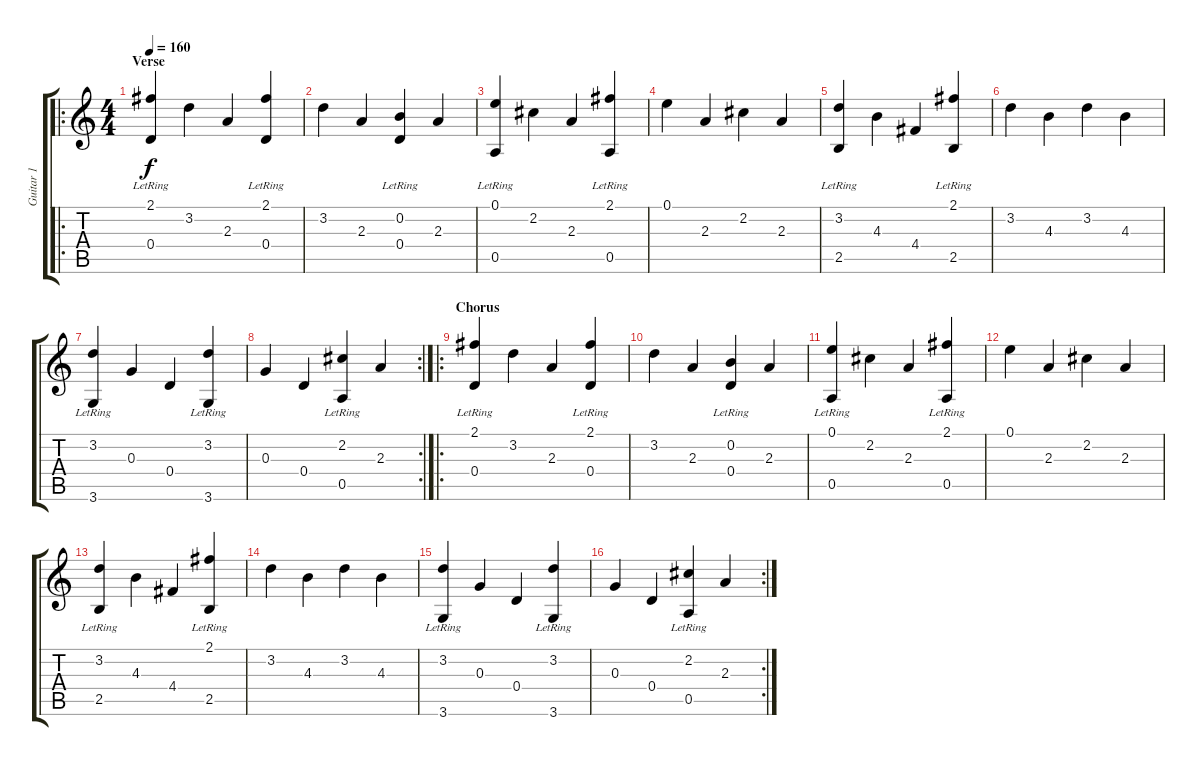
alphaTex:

\track ("Guitar 1" "Guitar 1") {instrument acousticguitarnylon}
\staff {score tabs}
\tuning (E4 B3 G3 D3 A2 E2) {hide}
\ro
\ts (4 4)
\section ("" "Verse")
\tempo 160
\clef g2
\ks c
(2.1{lr} 0.4{lr}).4{dy f} 3.2.4 2.3.4 (2.1 0.4{lr}).4 |
3.2.4 2.3.4 (0.2 0.4{lr}).4 2.3.4 |
(0.1 0.5{lr}).4 2.2.4 2.3.4 (2.1 0.5{lr}).4 |
0.1.4 2.3.4 2.2.4 2.3.4 |
(3.2 2.5{lr}).4 4.3.4 4.4.4 (2.1 2.5{lr}).4 |
3.2.4 4.3.4 3.2.4 4.3.4 |
(3.2 3.6{lr}).4 0.3.4 0.4.4 (3.2 3.6{lr}).4 |
\rc 2
0.3.4 0.4.4 (2.2 0.5{lr}).4 2.3.4 |
\ro
\section ("" "Chorus")
(2.1 0.4{lr}).4 3.2.4 2.3.4 (2.1 0.4{lr}).4 |
3.2.4 2.3.4 (0.2 0.4{lr}).4 2.3.4 |
(0.1 0.5{lr}).4 2.2.4 2.3.4 (2.1 0.5{lr}).4 |
0.1.4 2.3.4 2.2.4 2.3.4 |
(3.2 2.5{lr}).4 4.3.4 4.4.4 (2.1 2.5{lr}).4 |
3.2.4 4.3.4 3.2.4 4.3.4 |
(3.2 3.6{lr}).4 0.3.4 0.4.4 (3.2 3.6{lr}).4 |
\rc 2
0.3.4 0.4.4 (2.2 0.5{lr}).4 2.3.4
